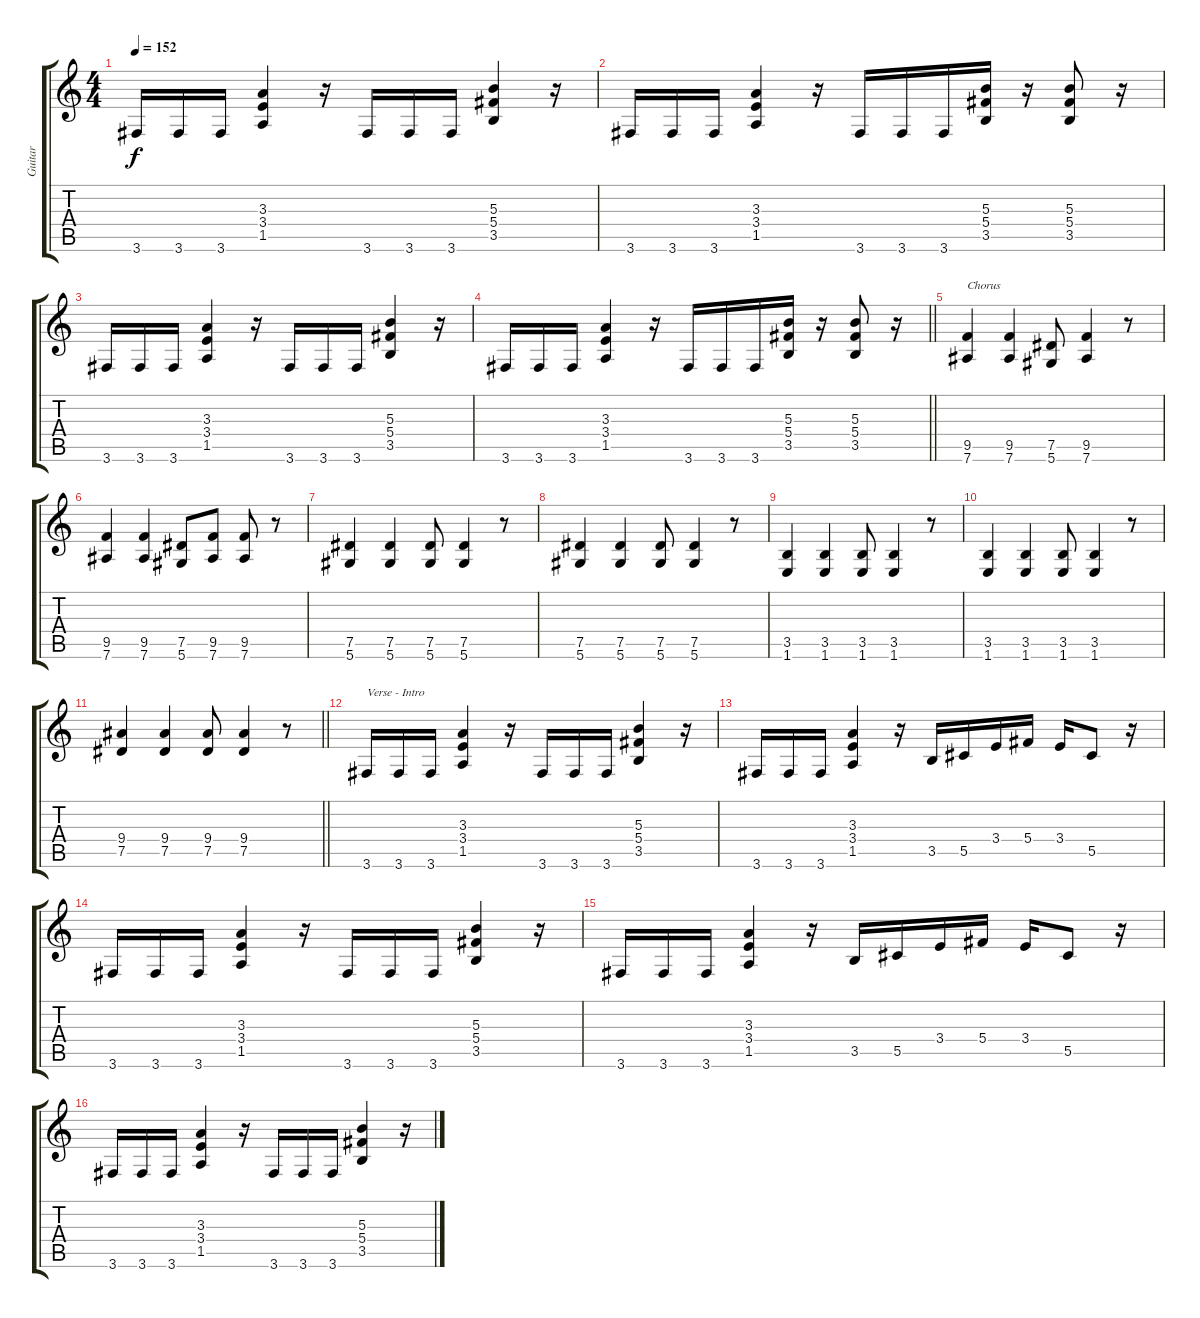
\track ("Guitar" "Guitar") {instrument distortionguitar}
\staff {score tabs}
\tuning (Eb4 Bb3 Gb3 Db3 Ab2 Eb2) {hide}
\ts (4 4)
\tempo 152
\clef g2
\ks c
3.6.16{dy f} 3.6.16 3.6.16 (3.3 3.4 1.5).4 r.16 3.6.16 3.6.16 3.6.16 (5.3 5.4 3.5).4 r.16 |
3.6.16 3.6.16 3.6.16 (3.3 3.4 1.5).4 r.16 3.6.16 3.6.16 3.6.16 (5.3 5.4 3.5).16 r.16 (5.3 5.4 3.5).8 r.16 |
3.6.16 3.6.16 3.6.16 (3.3 3.4 1.5).4 r.16 3.6.16 3.6.16 3.6.16 (5.3 5.4 3.5).4 r.16 |
\barLineRight lightlight
3.6.16 3.6.16 3.6.16 (3.3 3.4 1.5).4 r.16 3.6.16 3.6.16 3.6.16 (5.3 5.4 3.5).16 r.16 (5.3 5.4 3.5).8 r.16 |
(9.5 7.6).4{txt "Chorus"} (9.5 7.6).4 (7.5 5.6).8 (9.5 7.6).4 r.8 |
(9.5 7.6).4 (9.5 7.6).4 (7.5 5.6).8 (9.5 7.6).8 (9.5 7.6).8 r.8 |
(7.5 5.6).4 (7.5 5.6).4 (7.5 5.6).8 (7.5 5.6).4 r.8 |
(7.5 5.6).4 (7.5 5.6).4 (7.5 5.6).8 (7.5 5.6).4 r.8 |
(3.5 1.6).4 (3.5 1.6).4 (3.5 1.6).8 (3.5 1.6).4 r.8 |
(3.5 1.6).4 (3.5 1.6).4 (3.5 1.6).8 (3.5 1.6).4 r.8 |
\barLineRight lightlight
(9.4 7.5).4 (9.4 7.5).4 (9.4 7.5).8 (9.4 7.5).4 r.8 |
3.6.16{txt "Verse - Intro"} 3.6.16 3.6.16 (3.3 3.4 1.5).4 r.16 3.6.16 3.6.16 3.6.16 (5.3 5.4 3.5).4 r.16 |
3.6.16 3.6.16 3.6.16 (3.3 3.4 1.5).4 r.16 3.5.16 5.5.16 3.4.16 5.4.16 3.4.16 5.5.8 r.16 |
3.6.16 3.6.16 3.6.16 (3.3 3.4 1.5).4 r.16 3.6.16 3.6.16 3.6.16 (5.3 5.4 3.5).4 r.16 |
3.6.16 3.6.16 3.6.16 (3.3 3.4 1.5).4 r.16 3.5.16 5.5.16 3.4.16 5.4.16 3.4.16 5.5.8 r.16 |
3.6.16 3.6.16 3.6.16 (3.3 3.4 1.5).4 r.16 3.6.16 3.6.16 3.6.16 (5.3 5.4 3.5).4 r.16
